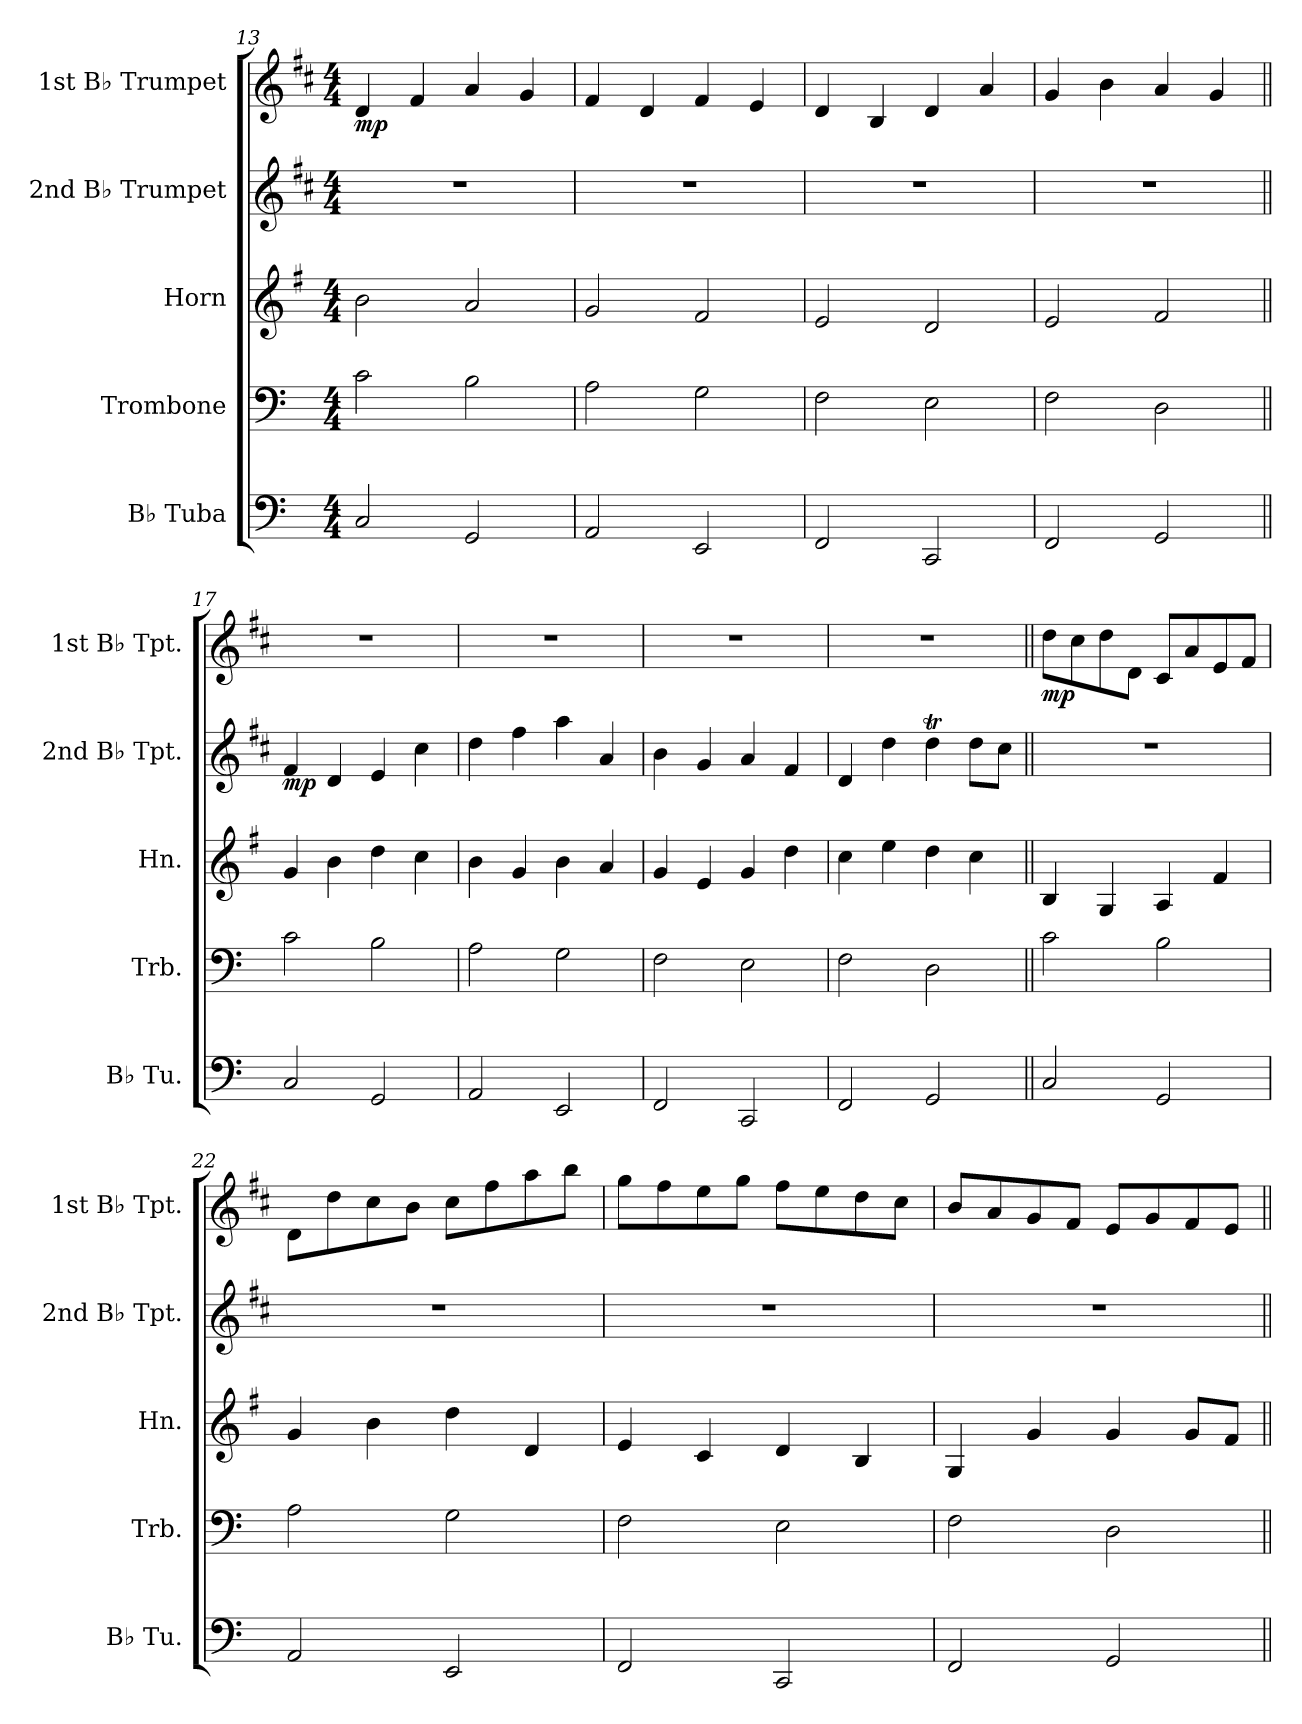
**kern	**kern	**kern	**kern	**dynam	**kern	**dynam
*part5	*part4	*part3	*part2	*part2	*part1	*part1
*staff5	*staff4	*staff3	*staff2	*staff2	*staff1	*staff1
*I"B♭ Tuba	*I"Trombone	*I"Horn	*I"2nd B♭ Trumpet	*	*I"1st B♭ Trumpet	*
*I'B♭ Tu.	*I'Trb.	*I'Hn.	*I'2nd B♭ Tpt.	*	*I'1st B♭ Tpt.	*
*clefF4	*clefF4	*clefG2	*clefG2	*	*clefG2	*
*	*	*ITrd4c7	*ITrd1c2	*	*ITrd1c2	*
*k[]	*k[]	*k[]	*k[]	*	*k[]	*
*C:	*C:	*C:	*C:	*	*C:	*
*M4/4	*M4/4	*M4/4	*M4/4	*	*M4/4	*
=13	=13	=13	=13	=13	=13	=13
!	!	!	!	!	!	!LO:DY:b
2C/	2c\	2e\	1r	.	4c/	mp
.	.	.	.	.	4e/	.
2GG/	2B\	2d/	.	.	4g/	.
.	.	.	.	.	4f/	.
=14	=14	=14	=14	=14	=14	=14
2AA/	2A\	2c/	1r	.	4e/	.
.	.	.	.	.	4c/	.
2EE/	2G\	2B/	.	.	4e/	.
.	.	.	.	.	4d/	.
=15	=15	=15	=15	=15	=15	=15
2FF/	2F\	2A/	1r	.	4c/	.
.	.	.	.	.	4A/	.
2CC/	2E\	2G/	.	.	4c/	.
.	.	.	.	.	4g/	.
=16	=16	=16	=16	=16	=16	=16
2FF/	2F\	2A/	1r	.	4f/	.
.	.	.	.	.	4a\	.
2GG/	2D\	2B/	.	.	4g/	.
.	.	.	.	.	4f/	.
=17||	=17||	=17||	=17||	=17||	=17||	=17||
!	!	!	!	!LO:DY:b	!	!
2C/	2c\	4c/	4e/	mp	1r	.
.	.	4e\	4c/	.	.	.
2GG/	2B\	4g\	4d/	.	.	.
.	.	4f\	4b\	.	.	.
=18	=18	=18	=18	=18	=18	=18
2AA/	2A\	4e\	4cc\	.	1r	.
.	.	4c/	4ee\	.	.	.
2EE/	2G\	4e\	4gg\	.	.	.
.	.	4d/	4g/	.	.	.
=19	=19	=19	=19	=19	=19	=19
2FF/	2F\	4c/	4a\	.	1r	.
.	.	4A/	4f/	.	.	.
2CC/	2E\	4c/	4g/	.	.	.
.	.	4g\	4e/	.	.	.
!!LO:PB:g=z
=20	=20	=20	=20	=20	=20	=20
2FF/	2F\	4f\	4c/	.	1r	.
.	.	4a\	4cc\	.	.	.
2GG/	2D\	4g\	4ccT\	.	.	.
.	.	4f\	8cc\L	.	.	.
.	.	.	8b\J	.	.	.
=21||	=21||	=21||	=21||	=21||	=21||	=21||
!	!	!	!	!	!	!LO:DY:b
2C/	2c\	4E/	1r	.	8cc\L	mp
.	.	.	.	.	8b\	.
.	.	4C/	.	.	8cc\	.
.	.	.	.	.	8c\J	.
2GG/	2B\	4D/	.	.	8B/L	.
.	.	.	.	.	8g/	.
.	.	4B/	.	.	8d/	.
.	.	.	.	.	8e/J	.
=22	=22	=22	=22	=22	=22	=22
2AA/	2A\	4c/	1r	.	8c\L	.
.	.	.	.	.	8cc\	.
.	.	4e\	.	.	8b\	.
.	.	.	.	.	8a\J	.
2EE/	2G\	4g\	.	.	8b\L	.
.	.	.	.	.	8ee\	.
.	.	4G/	.	.	8gg\	.
.	.	.	.	.	8aa\J	.
=23	=23	=23	=23	=23	=23	=23
2FF/	2F\	4A/	1r	.	8ff\L	.
.	.	.	.	.	8ee\	.
.	.	4F/	.	.	8dd\	.
.	.	.	.	.	8ff\J	.
2CC/	2E\	4G/	.	.	8ee\L	.
.	.	.	.	.	8dd\	.
.	.	4E/	.	.	8cc\	.
.	.	.	.	.	8b\J	.
!!LO:LB:g=z
=24	=24	=24	=24	=24	=24	=24
2FF/	2F\	4C/	1r	.	8a/L	.
.	.	.	.	.	8g/	.
.	.	4c/	.	.	8f/	.
.	.	.	.	.	8e/J	.
2GG/	2D\	4c/	.	.	8d/L	.
.	.	.	.	.	8f/	.
.	.	8c/L	.	.	8e/	.
.	.	8B/J	.	.	8d/J	.
=||	=||	=||	=||	=||	=||	=||
*-	*-	*-	*-	*-	*-	*-
